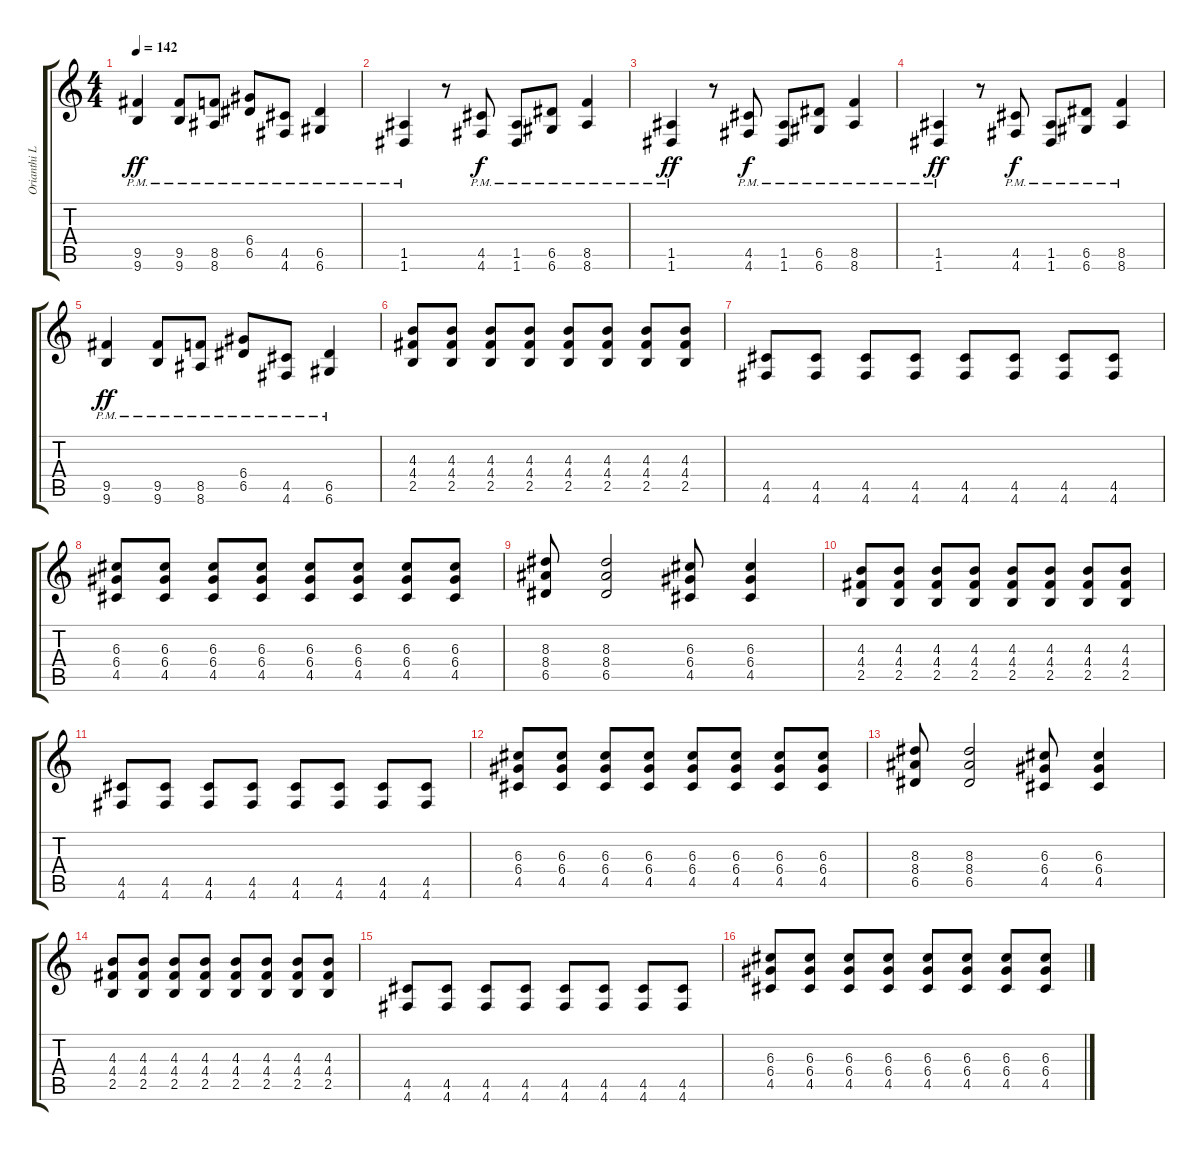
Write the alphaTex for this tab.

\track ("Orianthi Lead" "Orianthi L") {instrument overdrivenguitar}
\staff {score tabs}
\tuning (E4 B3 G3 D3 A2 D2) {hide}
\ts (4 4)
\tempo 142
\clef g2
\ks c
(9.5{pm} 9.6{pm}).4{dy ff} (9.5{pm} 9.6{pm}).8 (8.5{pm} 8.6{pm}).8 (6.4{pm} 6.5{pm}).8 (4.5{pm} 4.6{pm}).8 (6.5{pm} 6.6{pm}).4 |
(1.5{pm} 1.6{pm}).4 r.8 (4.5{pm} 4.6{pm}).8{dy f} (1.5{pm} 1.6{pm}).8 (6.5{pm} 6.6{pm}).8 (8.5{pm} 8.6{pm}).4 |
(1.5{pm} 1.6{pm}).4{dy ff} r.8 (4.5{pm} 4.6{pm}).8{dy f} (1.5{pm} 1.6{pm}).8 (6.5{pm} 6.6{pm}).8 (8.5{pm} 8.6{pm}).4 |
(1.5{pm} 1.6{pm}).4{dy ff} r.8 (4.5{pm} 4.6{pm}).8{dy f} (1.5{pm} 1.6{pm}).8 (6.5{pm} 6.6{pm}).8 (8.5{pm} 8.6{pm}).4 |
(9.5{pm} 9.6{pm}).4{dy ff} (9.5{pm} 9.6{pm}).8 (8.5{pm} 8.6{pm}).8 (6.4{pm} 6.5{pm}).8 (4.5{pm} 4.6{pm}).8 (6.5{pm} 6.6{pm}).4 |
(4.3 4.4 2.5).8 (4.3 4.4 2.5).8 (4.3 4.4 2.5).8 (4.3 4.4 2.5).8 (4.3 4.4 2.5).8 (4.3 4.4 2.5).8 (4.3 4.4 2.5).8 (4.3 4.4 2.5).8 |
(4.5 4.6).8 (4.5 4.6).8 (4.5 4.6).8 (4.5 4.6).8 (4.5 4.6).8 (4.5 4.6).8 (4.5 4.6).8 (4.5 4.6).8 |
(6.3 6.4 4.5).8 (6.3 6.4 4.5).8 (6.3 6.4 4.5).8 (6.3 6.4 4.5).8 (6.3 6.4 4.5).8 (6.3 6.4 4.5).8 (6.3 6.4 4.5).8 (6.3 6.4 4.5).8 |
(8.3 8.4 6.5).8 (8.3 8.4 6.5).2 (6.3 6.4 4.5).8 (6.3 6.4 4.5).4 |
(4.3 4.4 2.5).8 (4.3 4.4 2.5).8 (4.3 4.4 2.5).8 (4.3 4.4 2.5).8 (4.3 4.4 2.5).8 (4.3 4.4 2.5).8 (4.3 4.4 2.5).8 (4.3 4.4 2.5).8 |
(4.5 4.6).8 (4.5 4.6).8 (4.5 4.6).8 (4.5 4.6).8 (4.5 4.6).8 (4.5 4.6).8 (4.5 4.6).8 (4.5 4.6).8 |
(6.3 6.4 4.5).8 (6.3 6.4 4.5).8 (6.3 6.4 4.5).8 (6.3 6.4 4.5).8 (6.3 6.4 4.5).8 (6.3 6.4 4.5).8 (6.3 6.4 4.5).8 (6.3 6.4 4.5).8 |
(8.3 8.4 6.5).8 (8.3 8.4 6.5).2 (6.3 6.4 4.5).8 (6.3 6.4 4.5).4 |
(4.3 4.4 2.5).8 (4.3 4.4 2.5).8 (4.3 4.4 2.5).8 (4.3 4.4 2.5).8 (4.3 4.4 2.5).8 (4.3 4.4 2.5).8 (4.3 4.4 2.5).8 (4.3 4.4 2.5).8 |
(4.5 4.6).8 (4.5 4.6).8 (4.5 4.6).8 (4.5 4.6).8 (4.5 4.6).8 (4.5 4.6).8 (4.5 4.6).8 (4.5 4.6).8 |
(6.3 6.4 4.5).8 (6.3 6.4 4.5).8 (6.3 6.4 4.5).8 (6.3 6.4 4.5).8 (6.3 6.4 4.5).8 (6.3 6.4 4.5).8 (6.3 6.4 4.5).8 (6.3 6.4 4.5).8
